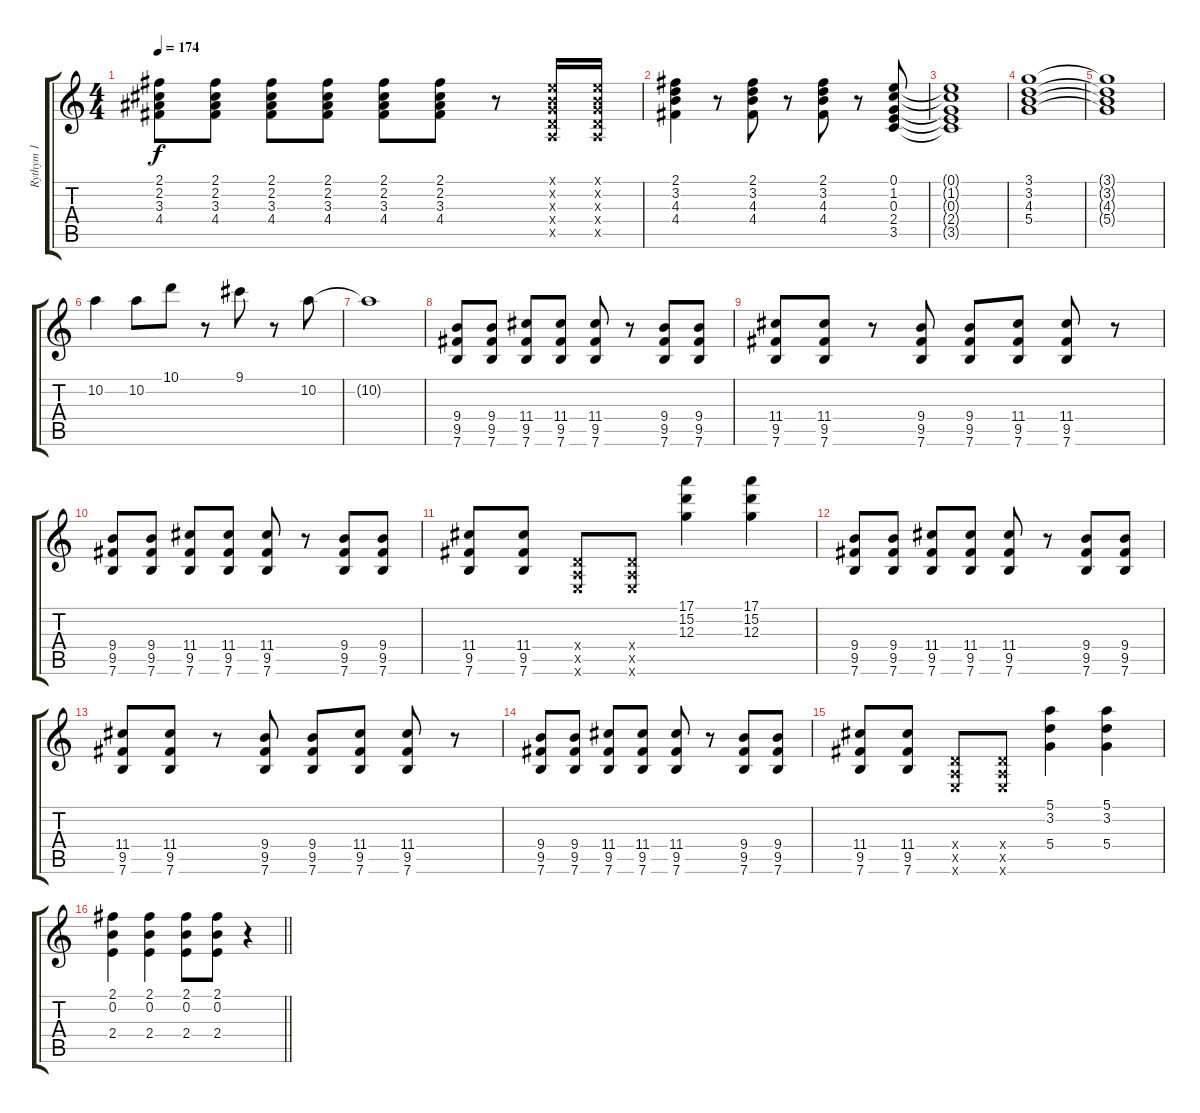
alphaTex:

\track ("Rythym 1" "Rythym 1") {instrument distortionguitar}
\staff {score tabs}
\tuning (E4 B3 G3 D3 A2 E2) {hide}
\ts (4 4)
\tempo 174
\clef g2
\ks c
(2.1{t} 2.2{t} 3.3{t} 4.4{t}).8{dy f} (2.1 2.2 3.3 4.4).8 (2.1 2.2 3.3 4.4).8 (2.1 2.2 3.3 4.4).8 (2.1 2.2 3.3 4.4).8 (2.1 2.2 3.3 4.4).8 r.8 (0.1{x} 0.2{x} 0.3{x} 0.4{x} 0.5{x}).16 (0.1{x} 0.2{x} 0.3{x} 0.4{x} 0.5{x}).16 |
(2.1 3.2 4.3 4.4).4 r.8 (2.1 3.2 4.3 4.4).8 r.8 (2.1 3.2 4.3 4.4).8 r.8 (0.1 1.2 0.3 2.4 3.5).8 |
(0.1{t} 1.2{t} 0.3{t} 2.4{t} 3.5{t}).1 |
(3.1 3.2 4.3 5.4).1 |
(3.1{t} 3.2{t} 4.3{t} 5.4{t}).1 |
10.2.4 10.2.8 10.1.8 r.8 9.1.8 r.8 10.2.8 |
10.2{t}.1 |
(9.4 9.5 7.6).8 (9.4 9.5 7.6).8 (11.4 9.5 7.6).8 (11.4 9.5 7.6).8 (11.4 9.5 7.6).8 r.8 (9.4 9.5 7.6).8 (9.4 9.5 7.6).8 |
(11.4 9.5 7.6).8 (11.4 9.5 7.6).8 r.8 (9.4 9.5 7.6).8 (9.4 9.5 7.6).8 (11.4 9.5 7.6).8 (11.4 9.5 7.6).8 r.8 |
(9.4 9.5 7.6).8 (9.4 9.5 7.6).8 (11.4 9.5 7.6).8 (11.4 9.5 7.6).8 (11.4 9.5 7.6).8 r.8 (9.4 9.5 7.6).8 (9.4 9.5 7.6).8 |
(11.4 9.5 7.6).8 (11.4 9.5 7.6).8 (0.4{x} 0.5{x} 0.6{x}).8 (0.4{x} 0.5{x} 0.6{x}).8 (17.1 15.2 12.3).4 (17.1 15.2 12.3).4 |
(9.4 9.5 7.6).8 (9.4 9.5 7.6).8 (11.4 9.5 7.6).8 (11.4 9.5 7.6).8 (11.4 9.5 7.6).8 r.8 (9.4 9.5 7.6).8 (9.4 9.5 7.6).8 |
(11.4 9.5 7.6).8 (11.4 9.5 7.6).8 r.8 (9.4 9.5 7.6).8 (9.4 9.5 7.6).8 (11.4 9.5 7.6).8 (11.4 9.5 7.6).8 r.8 |
(9.4 9.5 7.6).8 (9.4 9.5 7.6).8 (11.4 9.5 7.6).8 (11.4 9.5 7.6).8 (11.4 9.5 7.6).8 r.8 (9.4 9.5 7.6).8 (9.4 9.5 7.6).8 |
(11.4 9.5 7.6).8 (11.4 9.5 7.6).8 (0.4{x} 0.5{x} 0.6{x}).8 (0.4{x} 0.5{x} 0.6{x}).8 (5.1 3.2 5.4).4 (5.1 3.2 5.4).4 |
\barLineRight lightlight
(2.1 0.2 2.4).4 (2.1 0.2 2.4).4 (2.1 0.2 2.4).8 (2.1 0.2 2.4).8 r.4
